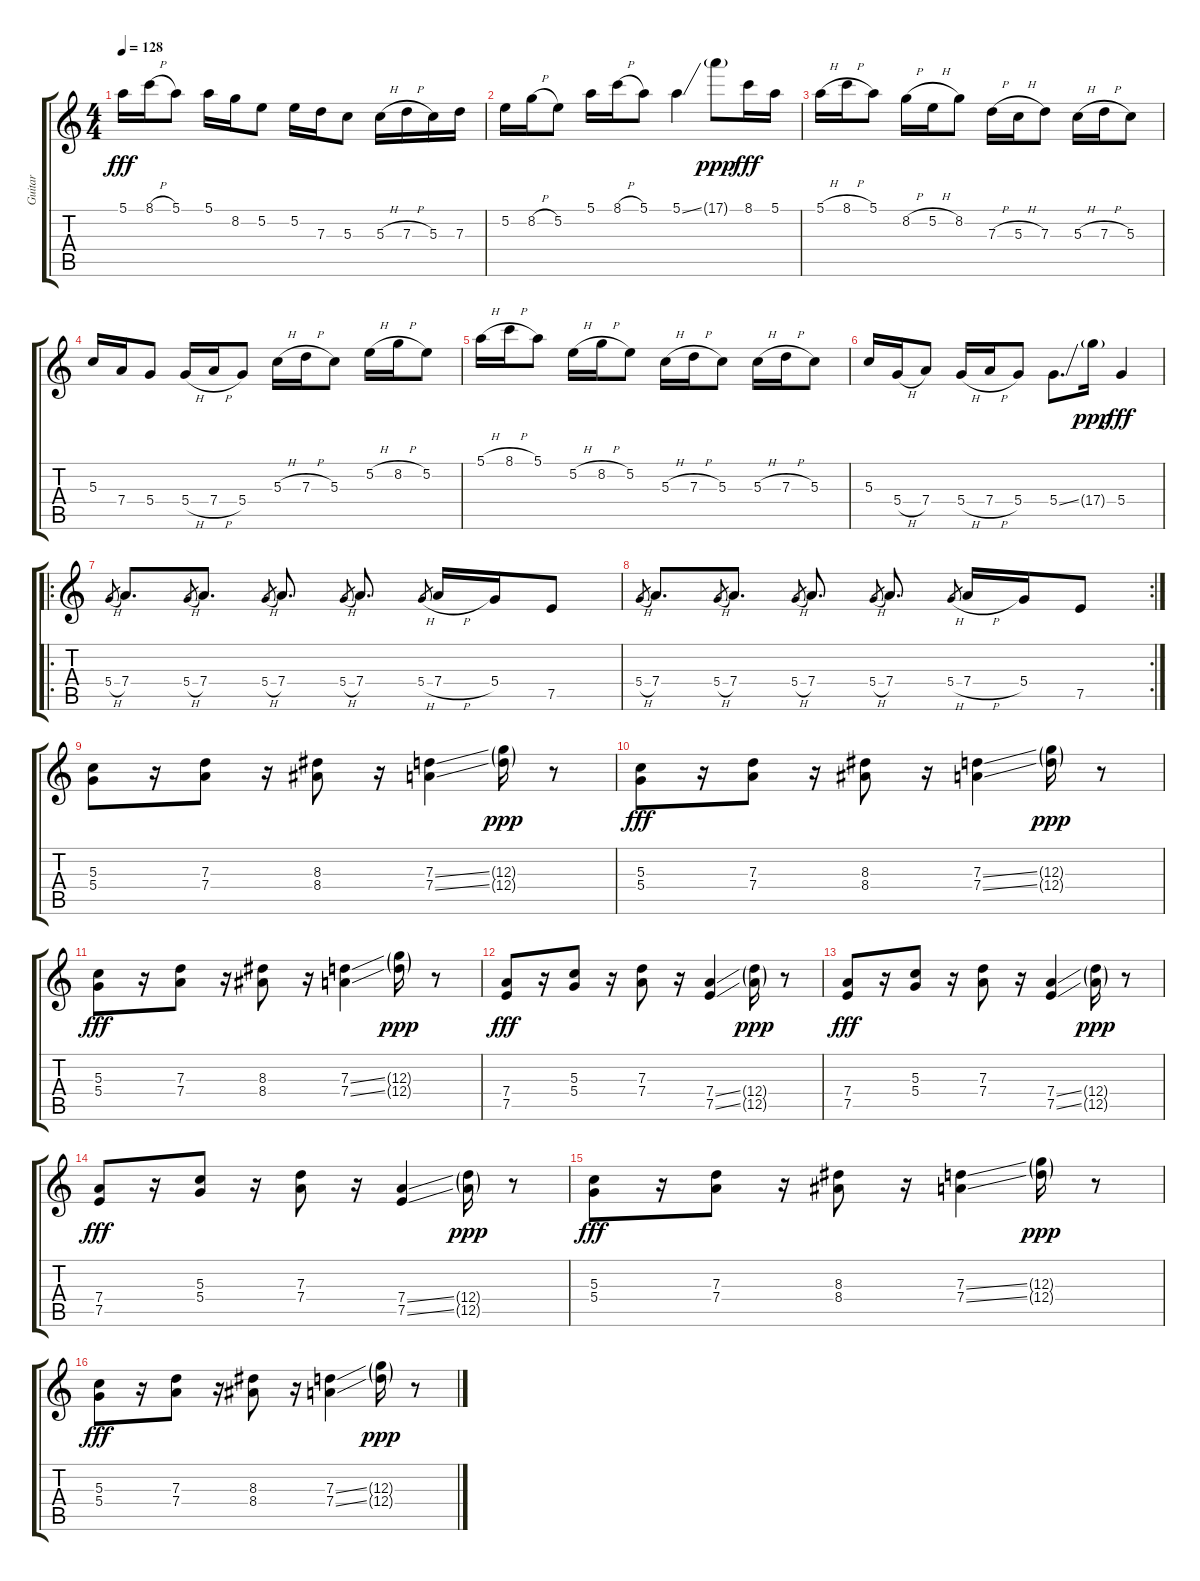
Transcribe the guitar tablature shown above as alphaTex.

\track ("Guitar" "Guitar") {instrument overdrivenguitar}
\staff {score tabs}
\tuning (E4 B3 G3 D3 A2 E2) {hide}
\ts (4 4)
\tempo 128
\clef g2
\ks c
5.1.16{dy fff} 8.1{h}.16 5.1.8 5.1.16 8.2.16 5.2.8 5.2.16 7.3.16 5.3.8 5.3{h}.16 7.3{h}.16 5.3.16 7.3.16 |
5.2.16 8.2{h}.16 5.2.8 5.1.16 8.1{h}.16 5.1.8 5.1{ss}.4 17.1{g}.8{dy ppp} 8.1.16{dy fff} 5.1.16 |
5.1{h}.16 8.1{h}.16 5.1.8 8.2{h}.16 5.2{h}.16 8.2.8 7.3{h}.16 5.3{h}.16 7.3.8 5.3{h}.16 7.3{h}.16 5.3.8 |
5.3.16 7.4.16 5.4.8 5.4{h}.16 7.4{h}.16 5.4.8 5.3{h}.16 7.3{h}.16 5.3.8 5.2{h}.16 8.2{h}.16 5.2.8 |
5.1{h}.16 8.1{h}.16 5.1.8 5.2{h}.16 8.2{h}.16 5.2.8 5.3{h}.16 7.3{h}.16 5.3.8 5.3{h}.16 7.3{h}.16 5.3.8 |
5.3.16 5.4{h}.16 7.4.8 5.4{h}.16 7.4{h}.16 5.4.8 5.4{ss}.8{d} 17.4{g}.16{dy ppp} 5.4.4{dy fff} |
\ro
5.4{h}.8{gr} 7.4.8{d} 5.4{h}.8{gr} 7.4.8{d} 5.4{h}.8{gr} 7.4.8{d} 5.4{h}.8{gr} 7.4.8{d} 5.4{h}.8{gr} 7.4{h}.16 5.4.16 7.5.8 |
\rc 2
5.4{h}.8{gr} 7.4.8{d} 5.4{h}.8{gr} 7.4.8{d} 5.4{h}.8{gr} 7.4.8{d} 5.4{h}.8{gr} 7.4.8{d} 5.4{h}.8{gr} 7.4{h}.16 5.4.16 7.5.8 |
(5.3 5.4).8 r.16 (7.3 7.4).8 r.16 (8.3 8.4).8 r.16 (7.3{ss} 7.4{ss}).4 (12.3{g} 12.4{g}).16{dy ppp} r.8 |
(5.3 5.4).8{dy fff} r.16 (7.3 7.4).8 r.16 (8.3 8.4).8 r.16 (7.3{ss} 7.4{ss}).4 (12.3{g} 12.4{g}).16{dy ppp} r.8 |
(5.3 5.4).8{dy fff} r.16 (7.3 7.4).8 r.16 (8.3 8.4).8 r.16 (7.3{ss} 7.4{ss}).4 (12.3{g} 12.4{g}).16{dy ppp} r.8 |
(7.4 7.5).8{dy fff} r.16 (5.3 5.4).8 r.16 (7.3 7.4).8 r.16 (7.4{ss} 7.5{ss}).4 (12.4{g} 12.5{g}).16{dy ppp} r.8 |
(7.4 7.5).8{dy fff} r.16 (5.3 5.4).8 r.16 (7.3 7.4).8 r.16 (7.4{ss} 7.5{ss}).4 (12.4{g} 12.5{g}).16{dy ppp} r.8 |
(7.4 7.5).8{dy fff} r.16 (5.3 5.4).8 r.16 (7.3 7.4).8 r.16 (7.4{ss} 7.5{ss}).4 (12.4{g} 12.5{g}).16{dy ppp} r.8 |
(5.3 5.4).8{dy fff} r.16 (7.3 7.4).8 r.16 (8.3 8.4).8 r.16 (7.3{ss} 7.4{ss}).4 (12.3{g} 12.4{g}).16{dy ppp} r.8 |
(5.3 5.4).8{dy fff} r.16 (7.3 7.4).8 r.16 (8.3 8.4).8 r.16 (7.3{ss} 7.4{ss}).4 (12.3{g} 12.4{g}).16{dy ppp} r.8
